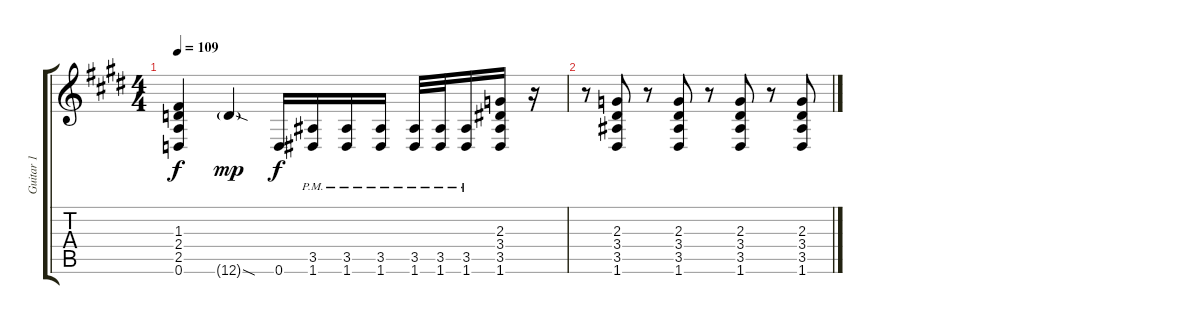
\track ("Guitar 1" "Guitar 1") {instrument distortionguitar}
\staff {score tabs}
\tuning (D4 A3 F3 C3 G2 D2) {hide}
\ts (4 4)
\tempo 109
\clef g2
\ks e
(1.3 2.4 2.5 0.6).4{dy f} 12.6{sod g}.4{dy mp} 0.6.16{dy f} (3.5{pm} 1.6{pm}).16 (3.5{pm} 1.6{pm}).16 (3.5{pm} 1.6{pm}).16 (3.5{pm} 1.6{pm}).32 (3.5{pm} 1.6{pm}).32 (3.5{pm} 1.6{pm}).16 (2.3 3.4 3.5 1.6).16 r.16 |
r.8 (2.3 3.4 3.5 1.6).8 r.8 (2.3 3.4 3.5 1.6).8 r.8 (2.3 3.4 3.5 1.6).8 r.8 (2.3 3.4 3.5 1.6).8
